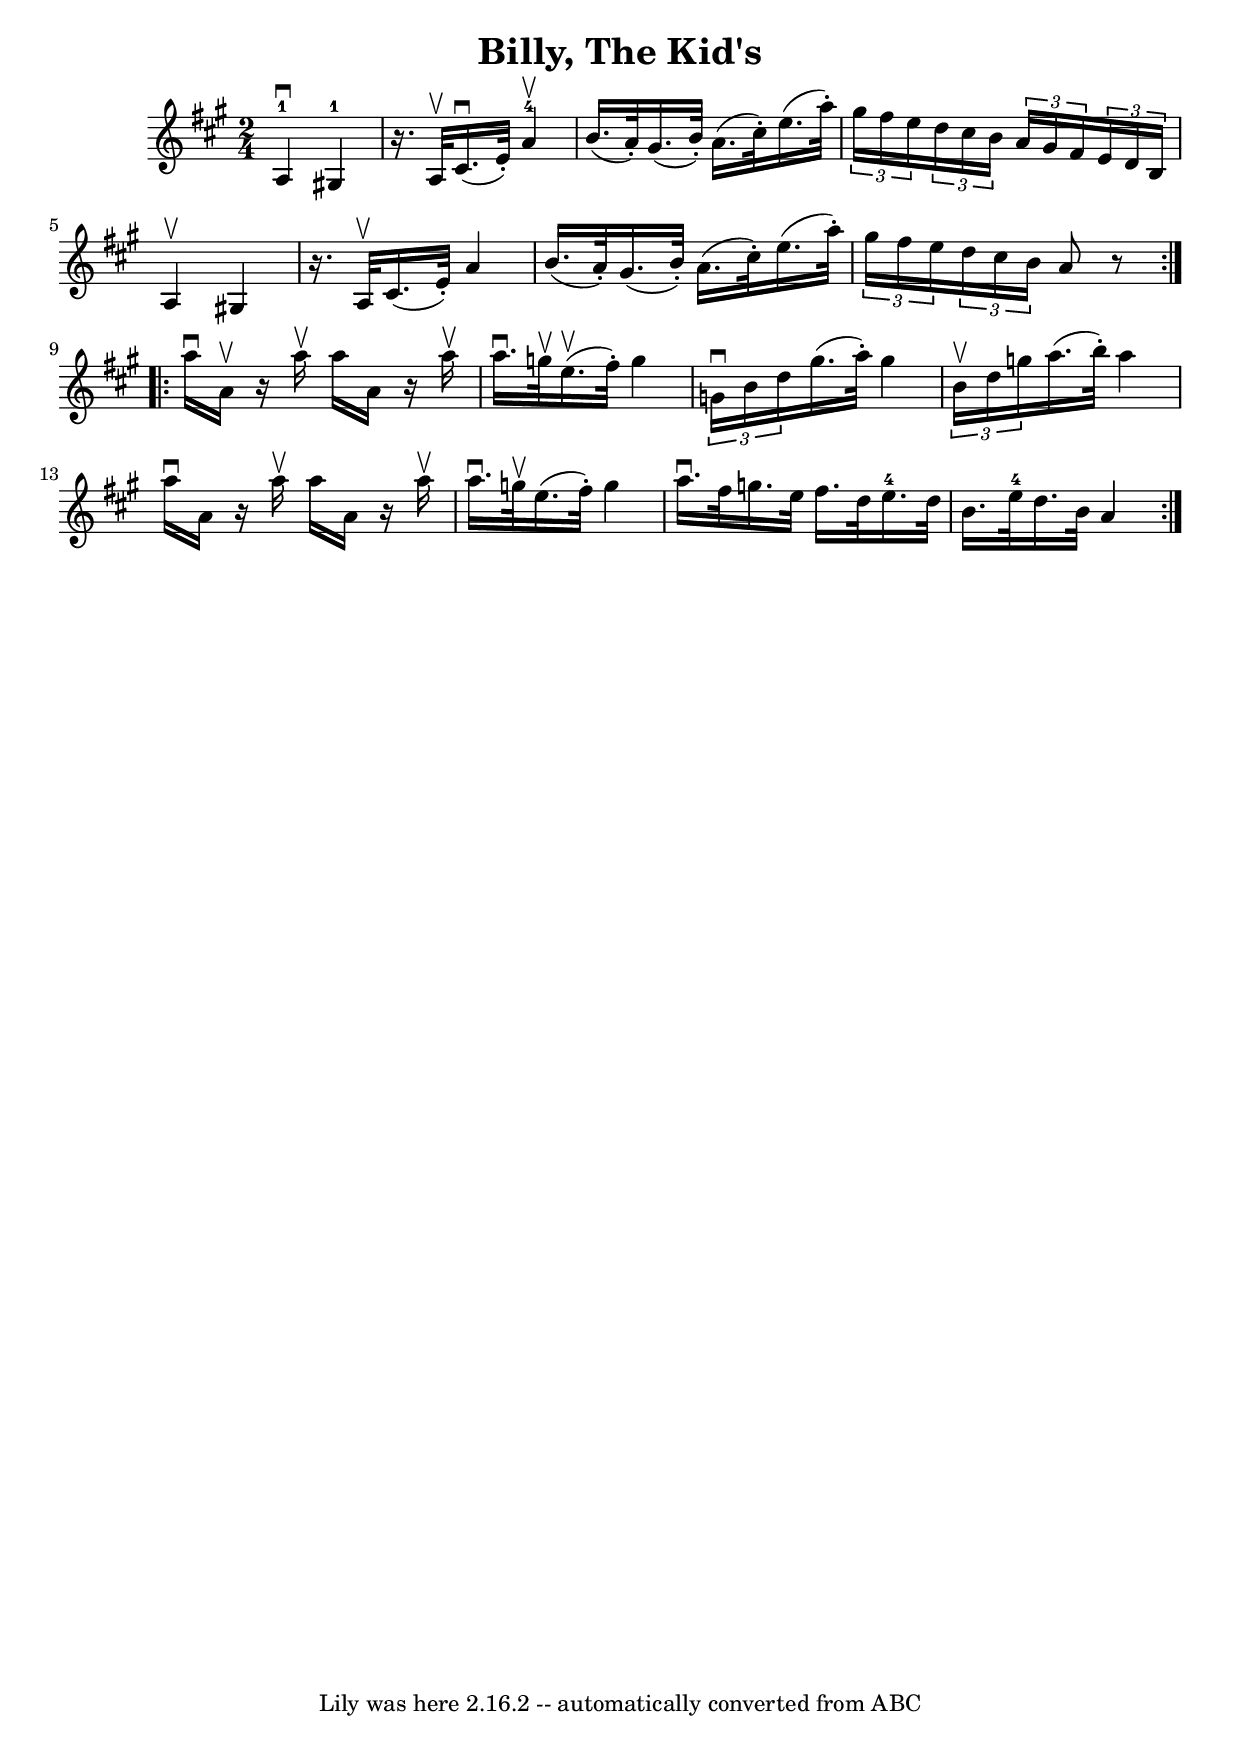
\version "2.16.2"
\include "Mammoth.ily"
\header {
  %% book = "Ryan's Mammoth Collection"
  crossRefNumber = "1"
  footnotes = "\\\\113 636"
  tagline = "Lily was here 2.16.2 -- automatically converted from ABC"
  title = "Billy, The Kid's"

}
voicedefault =  {



  \repeat volta 2 {

    \time 2/4 
    \key a \major
    a4-1^\downbow gis!4-1   |
    r16. 
    a32^\upbow cis'16.^\downbow(e'32 -.) a'4-4^\upbow   |
    
    b'16. (a'32 -.) gis'16. (b'32 -.) a'16. (cis''32 -.)   
    e''16. (a''32 -.) |
    \times 2/3 { gis''16 fis''16 e''16  

	       }   \times 2/3 { d''16 cis''16 b'16  
			      }   \times 2/3 { a'16 gis'16  
					       fis'16  
					     }   \times 2/3 { e'16 d'16 b16  
							    }   |
    a4^\upbow   
    gis!4    |
    r16. a32^\upbow cis'16. (e'32 -.) a'4    |
    
    b'16. (a'32 -.) gis'16. (b'32 -.) a'16. (cis''32 -.)   
    e''16. (a''32 -.)   |
    \times 2/3 { gis''16 fis''16    
		 e''16  
	       }   \times 2/3 { d''16 cis''16 b'16  
			      } a'8    r8   
  }     

  \repeat volta 2 {
    a''16^\downbow a'16^\upbow   r16 a''16^\upbow a''16  
    a'16    r16 a''16^\upbow   |
    a''16.^\downbow g''32^\upbow   
    e''16.^\upbow(fis''32 -.) g''4    |
    \times 2/3 { g'16 
		^\downbow b'16 d''16  
	       } gis''16. (a''32 -.) gis''4    |
    
    \times 2/3 { b'16^\upbow d''16 g''16  
	       } a''16. (b''32 -.)   
    a''4    |
    a''16^\downbow a'16    r16 a''16^\upbow a''16    
    a'16    r16 a''16^\upbow   |
    a''16.^\downbow g''32^\upbow   
    e''16. (fis''32 -.) g''4    |
    a''16.^\downbow fis''32    
    g''16. e''32 fis''16. d''32 e''16.-4 d''32    |
    
    b'16. e''32-4 d''16. b'32 a'4    
  }   

}

\score{
  <<

    \context Staff="default"
    {
      \voicedefault 
      
    }

  >>
  \layout {
    
  }
  \midi {
  }

}
